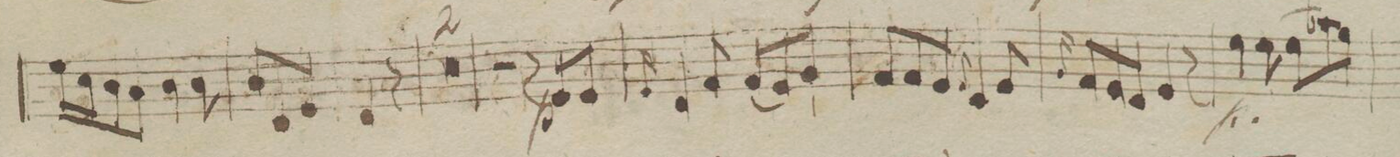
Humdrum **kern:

**kern	**dynam
*I"Violin 2do	*
*clefG2	*
*k[b-e-]	*
*M6/8	*
16ee-\LL	.
16cc\J	.
8b-\	.
8a\J	.
4b-\	.
8b-\	.
=18	=18
8b-/L	.
8d/	.
8e-/J	.
4d/	.
8r	.
=19	=19
1.r	.
=20	=20
=21	=21
4.r	.
8r	.
8e-/L	p
8e-/J	.
=22	=22
16qqe-/	.
4d/	.
8f/	.
(8f/L	.
8e-/)	.
8g/J|	.
=23	=23
8f/L	.
8f/	.
8e-/J	.
8qqe-/	.
4d/	.
8e-/	.
=24	=24
16qqg/	.
8f /L	.
8e-/	.
8d/J	.
4e-/	.
8r	.
=25	=25
4ee-\	p
8ee-\	.
(8ee-\L	.
8aa-X\)	.
8gg\J	.
=26	=26
*-	*-
